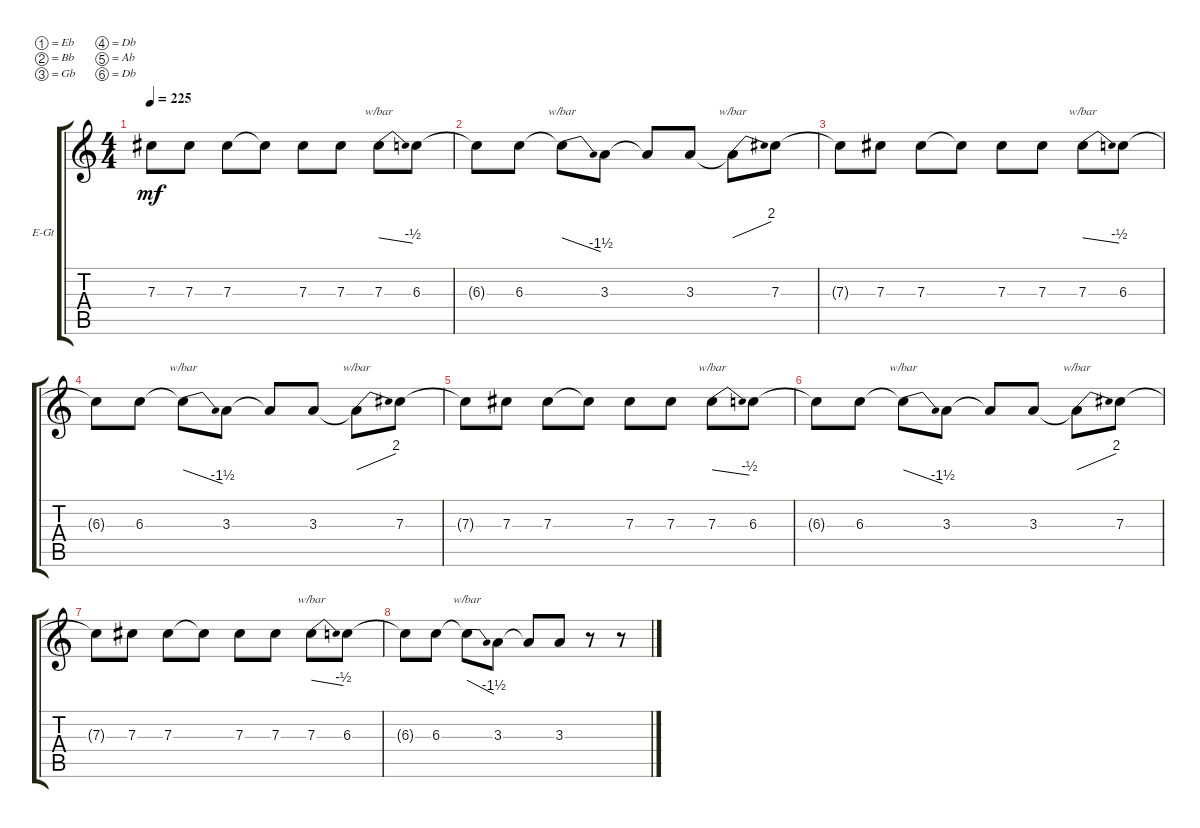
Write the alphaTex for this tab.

\bracketExtendMode groupsimilarinstruments
\firstSystemTrackNameOrientation horizontal
\otherSystemsTrackNameOrientation horizontal
\track ("solo" "E-Gt") {instrument distortionguitar}
\staff {score tabs}
\tuning (Eb4 Bb3 Gb3 Db3 Ab2 Db2)
\ts (4 4)
\tempo 225
\clef g2
\ks c
7.3{t}.8{dy mf} 7.3.8 7.3.8 7.3{t}.8 7.3.8 7.3.8 7.3.8{tbe (dive default 0 0 60 -2)} 6.3.8 |
6.3{t}.8 6.3.8 6.3{t}.8{tbe (dive default 0 0 60 -6)} 3.3.8 3.3{t}.8 3.3.8 3.3{t}.8{tbe (dive default 0 0 60 8)} 7.3.8 |
7.3{t}.8 7.3.8 7.3.8 7.3{t}.8 7.3.8 7.3.8 7.3.8{tbe (dive default 0 0 60 -2)} 6.3.8 |
6.3{t}.8 6.3.8 6.3{t}.8{tbe (dive default 0 0 60 -6)} 3.3.8 3.3{t}.8 3.3.8 3.3{t}.8{tbe (dive default 0 0 60 8)} 7.3.8 |
7.3{t}.8 7.3.8 7.3.8 7.3{t}.8 7.3.8 7.3.8 7.3.8{tbe (dive default 0 0 60 -2)} 6.3.8 |
6.3{t}.8 6.3.8 6.3{t}.8{tbe (dive default 0 0 60 -6)} 3.3.8 3.3{t}.8 3.3.8 3.3{t}.8{tbe (dive default 0 0 60 8)} 7.3.8 |
7.3{t}.8 7.3.8 7.3.8 7.3{t}.8 7.3.8 7.3.8 7.3.8{tbe (dive default 0 0 60 -2)} 6.3.8 |
6.3{t}.8 6.3.8 6.3{t}.8{tbe (dive default 0 0 60 -6)} 3.3.8 3.3{t}.8 3.3.8 r.8 r.8
